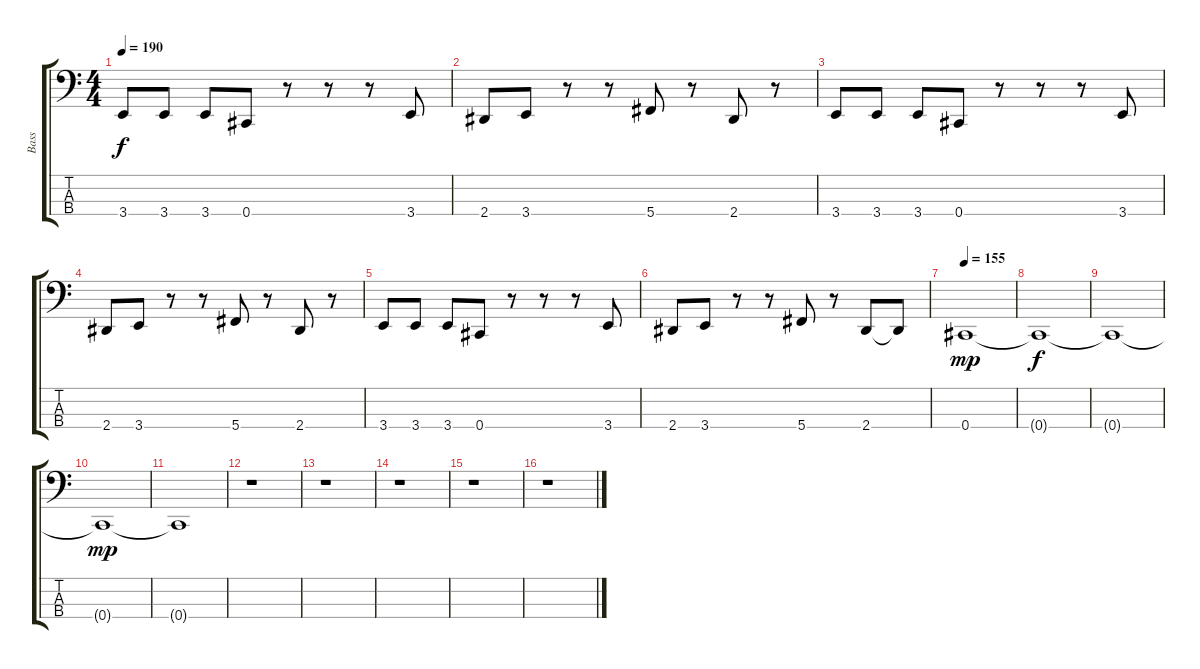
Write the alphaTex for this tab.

\track ("Bass" "Bass") {instrument electricbassfinger}
\staff {score tabs}
\tuning (Gb2 Db2 Ab1 Db1) {hide}
\ts (4 4)
\tempo 190
\clef f4
\ks c
3.4.8{dy f} 3.4.8 3.4.8 0.4.8 r.8 r.8 r.8 3.4.8 |
2.4.8 3.4.8 r.8 r.8 5.4.8 r.8 2.4.8 r.8 |
3.4.8 3.4.8 3.4.8 0.4.8 r.8 r.8 r.8 3.4.8 |
2.4.8 3.4.8 r.8 r.8 5.4.8 r.8 2.4.8 r.8 |
3.4.8 3.4.8 3.4.8 0.4.8 r.8 r.8 r.8 3.4.8 |
2.4.8 3.4.8 r.8 r.8 5.4.8 r.8 2.4.8 2.4{t}.8 |
\tempo 155
0.4.1{dy mp} |
0.4{t}.1{dy f} |
0.4{t}.1 |
0.4{t}.1{dy mp} |
0.4{t}.1 |
r.1 |
r.1 |
r.1 |
r.1 |
r.1
